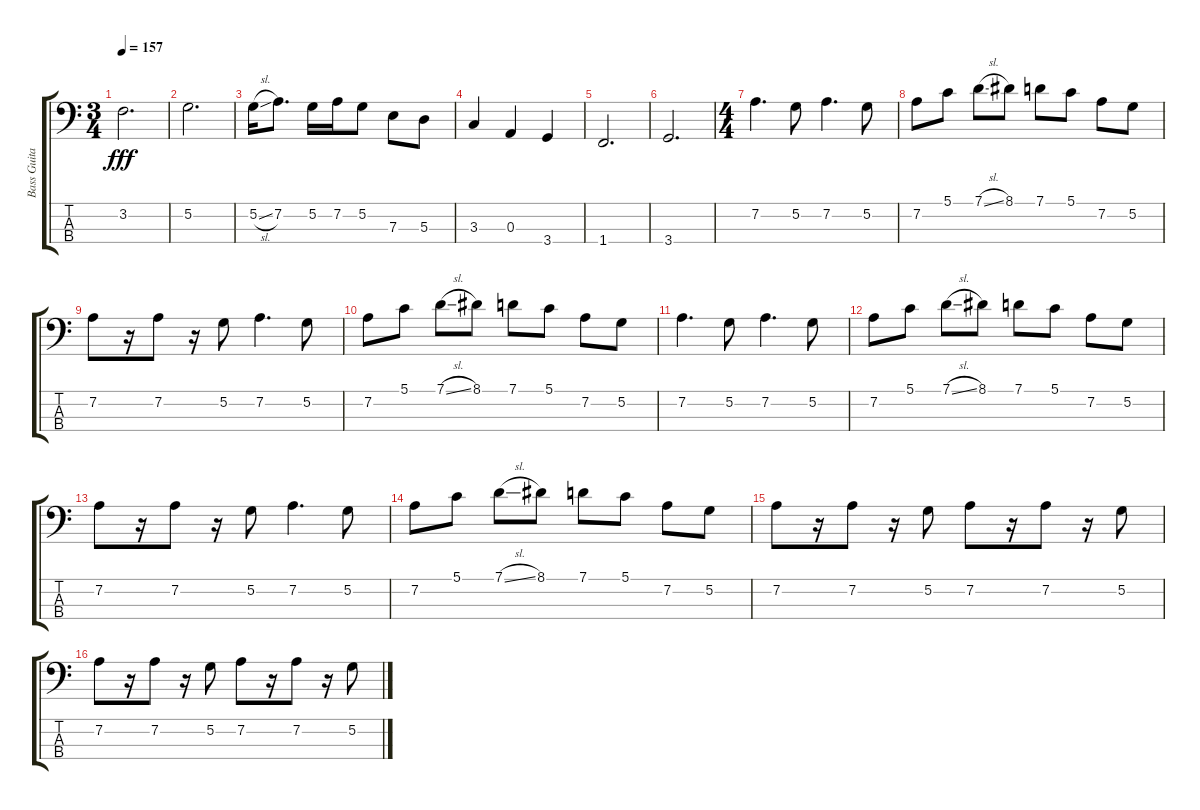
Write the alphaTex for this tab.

\track ("Bass Guitar" "Bass Guita") {instrument electricbassfinger}
\staff {score tabs}
\tuning (G2 D2 A1 E1) {hide}
\ts (3 4)
\tempo 157
\clef f4
\ks c
3.2.2{d dy fff} |
5.2.2{d} |
5.2{sl}.16 7.2.8{d} 5.2.16 7.2.16 5.2.8 7.3.8 5.3.8 |
3.3.4 0.3.4 3.4.4 |
1.4.2{d} |
3.4.2{d} |
\ts (4 4)
7.2.4{d} 5.2.8 7.2.4{d} 5.2.8 |
7.2.8 5.1.8 7.1{sl}.8 8.1.8 7.1.8 5.1.8 7.2.8 5.2.8 |
7.2.8 r.16 7.2.8 r.16 5.2.8 7.2.4{d} 5.2.8 |
7.2.8 5.1.8 7.1{sl}.8 8.1.8 7.1.8 5.1.8 7.2.8 5.2.8 |
7.2.4{d} 5.2.8 7.2.4{d} 5.2.8 |
7.2.8 5.1.8 7.1{sl}.8 8.1.8 7.1.8 5.1.8 7.2.8 5.2.8 |
7.2.8 r.16 7.2.8 r.16 5.2.8 7.2.4{d} 5.2.8 |
7.2.8 5.1.8 7.1{sl}.8 8.1.8 7.1.8 5.1.8 7.2.8 5.2.8 |
7.2.8 r.16 7.2.8 r.16 5.2.8 7.2.8 r.16 7.2.8 r.16 5.2.8 |
7.2.8 r.16 7.2.8 r.16 5.2.8 7.2.8 r.16 7.2.8 r.16 5.2.8
